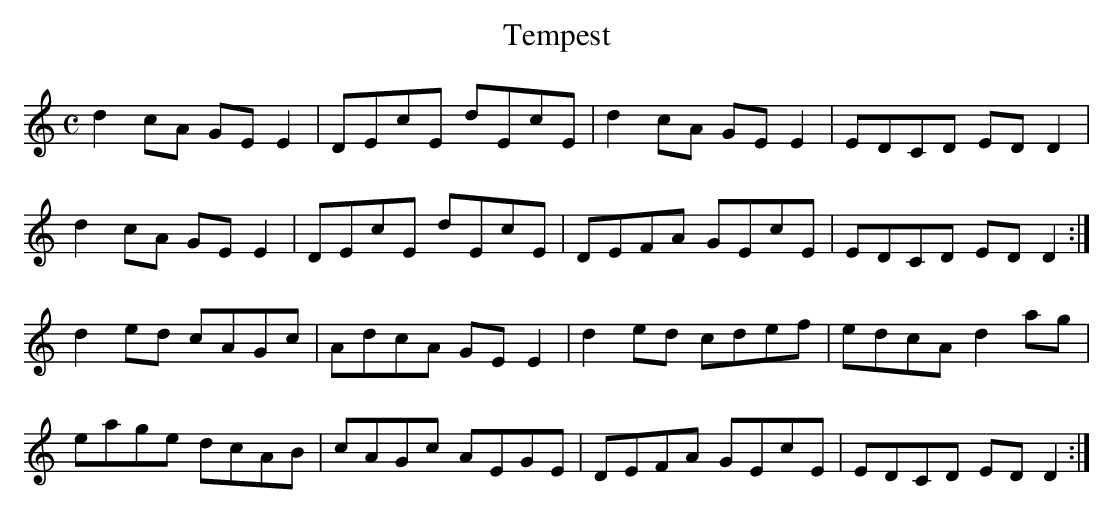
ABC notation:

X:1
T:Tempest
M:C
L:1/8
K:D Dorian
d2cA GEE2|DEcE dEcE|d2cA GEE2|EDCD EDD2|!
d2cA GEE2|DEcE dEcE|DEFA GEcE|EDCD EDD2:|!
d2ed cAGc|AdcA GEE2|d2ed cdef|edcA d2ag|!
eage dcAB|cAGc AEGE|DEFA GEcE|EDCD EDD2:|!
